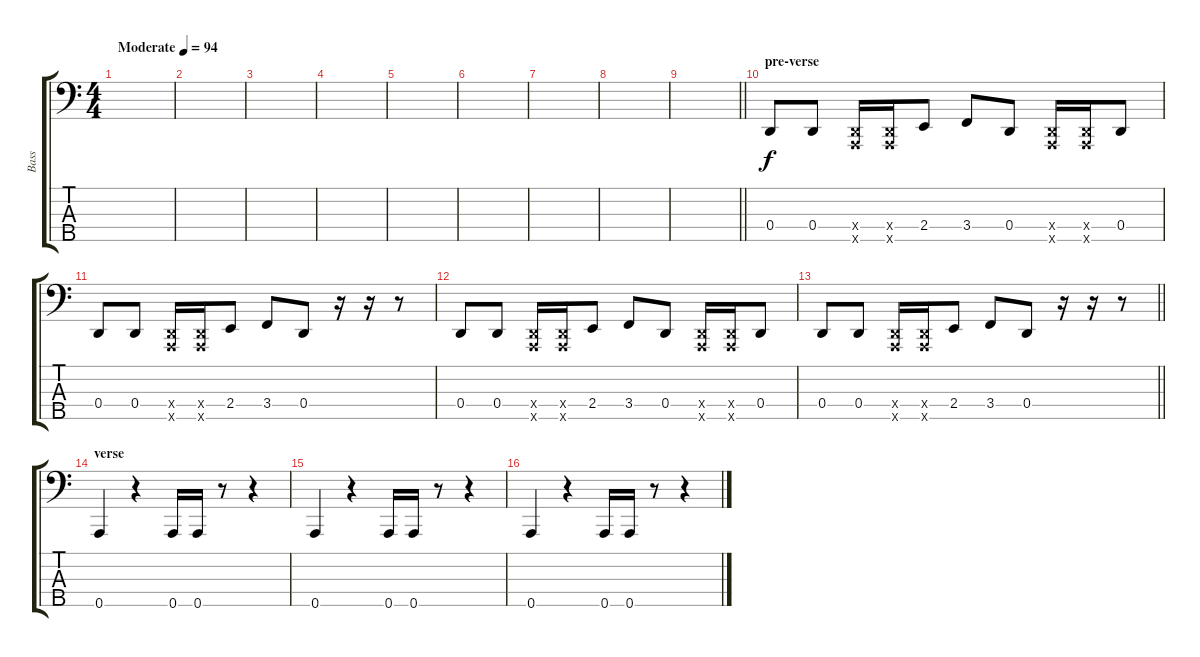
\track ("Bass" "Bass") {instrument slapbass1}
\staff {score tabs}
\tuning (F2 C2 G1 D1 A0) {hide}
\ts (4 4)
\tempo (94 "Moderate")
\clef f4
\ks c
|
|
|
|
|
|
|
|
\barLineRight lightlight
|
\section ("" "pre-verse")
0.4.8 0.4.8 (0.4{x} 0.5{x}).16 (0.4{x} 0.5{x}).16 2.4.8 3.4.8 0.4.8 (0.4{x} 0.5{x}).16 (0.4{x} 0.5{x}).16 0.4.8 |
0.4.8 0.4.8 (0.4{x} 0.5{x}).16 (0.4{x} 0.5{x}).16 2.4.8 3.4.8 0.4.8 r.16 r.16 r.8 |
0.4.8 0.4.8 (0.4{x} 0.5{x}).16 (0.4{x} 0.5{x}).16 2.4.8 3.4.8 0.4.8 (0.4{x} 0.5{x}).16 (0.4{x} 0.5{x}).16 0.4.8 |
\barLineRight lightlight
0.4.8 0.4.8 (0.4{x} 0.5{x}).16 (0.4{x} 0.5{x}).16 2.4.8 3.4.8 0.4.8 r.16 r.16 r.8 |
\section ("" "verse")
0.5.4 r.4 0.5.16 0.5.16 r.8 r.4 |
0.5.4 r.4 0.5.16 0.5.16 r.8 r.4 |
0.5.4 r.4 0.5.16 0.5.16 r.8 r.4
